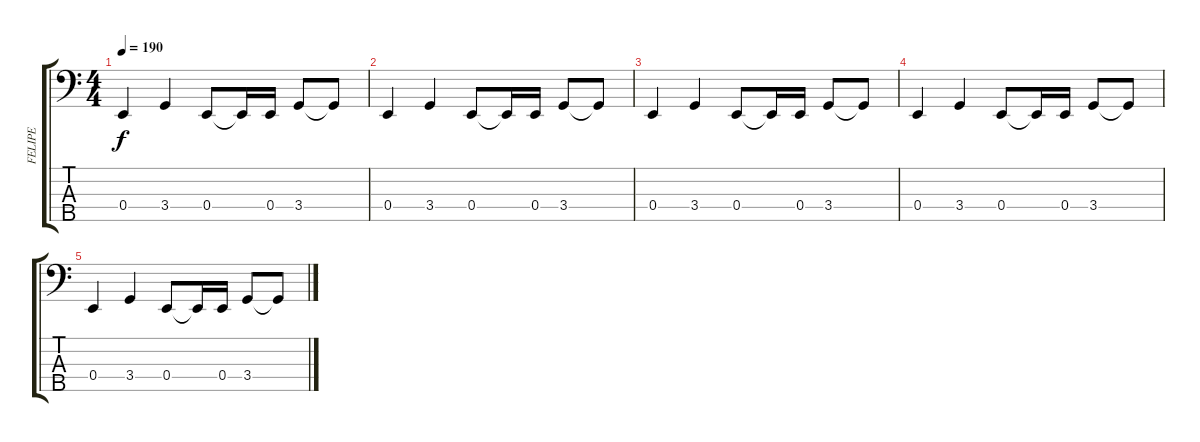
\track ("FELIPE" "FELIPE") {instrument electricbassfinger}
\staff {score tabs}
\tuning (G2 D2 A1 E1 B0) {hide}
\ts (4 4)
\tempo 190
\clef f4
\ks c
0.4.4{dy f} 3.4.4 0.4.8 0.4{t}.16 0.4.16 3.4.8 3.4{t}.8 |
0.4.4 3.4.4 0.4.8 0.4{t}.16 0.4.16 3.4.8 3.4{t}.8 |
0.4.4 3.4.4 0.4.8 0.4{t}.16 0.4.16 3.4.8 3.4{t}.8 |
0.4.4 3.4.4 0.4.8 0.4{t}.16 0.4.16 3.4.8 3.4{t}.8 |
0.4.4 3.4.4 0.4.8 0.4{t}.16 0.4.16 3.4.8 3.4{t}.8
